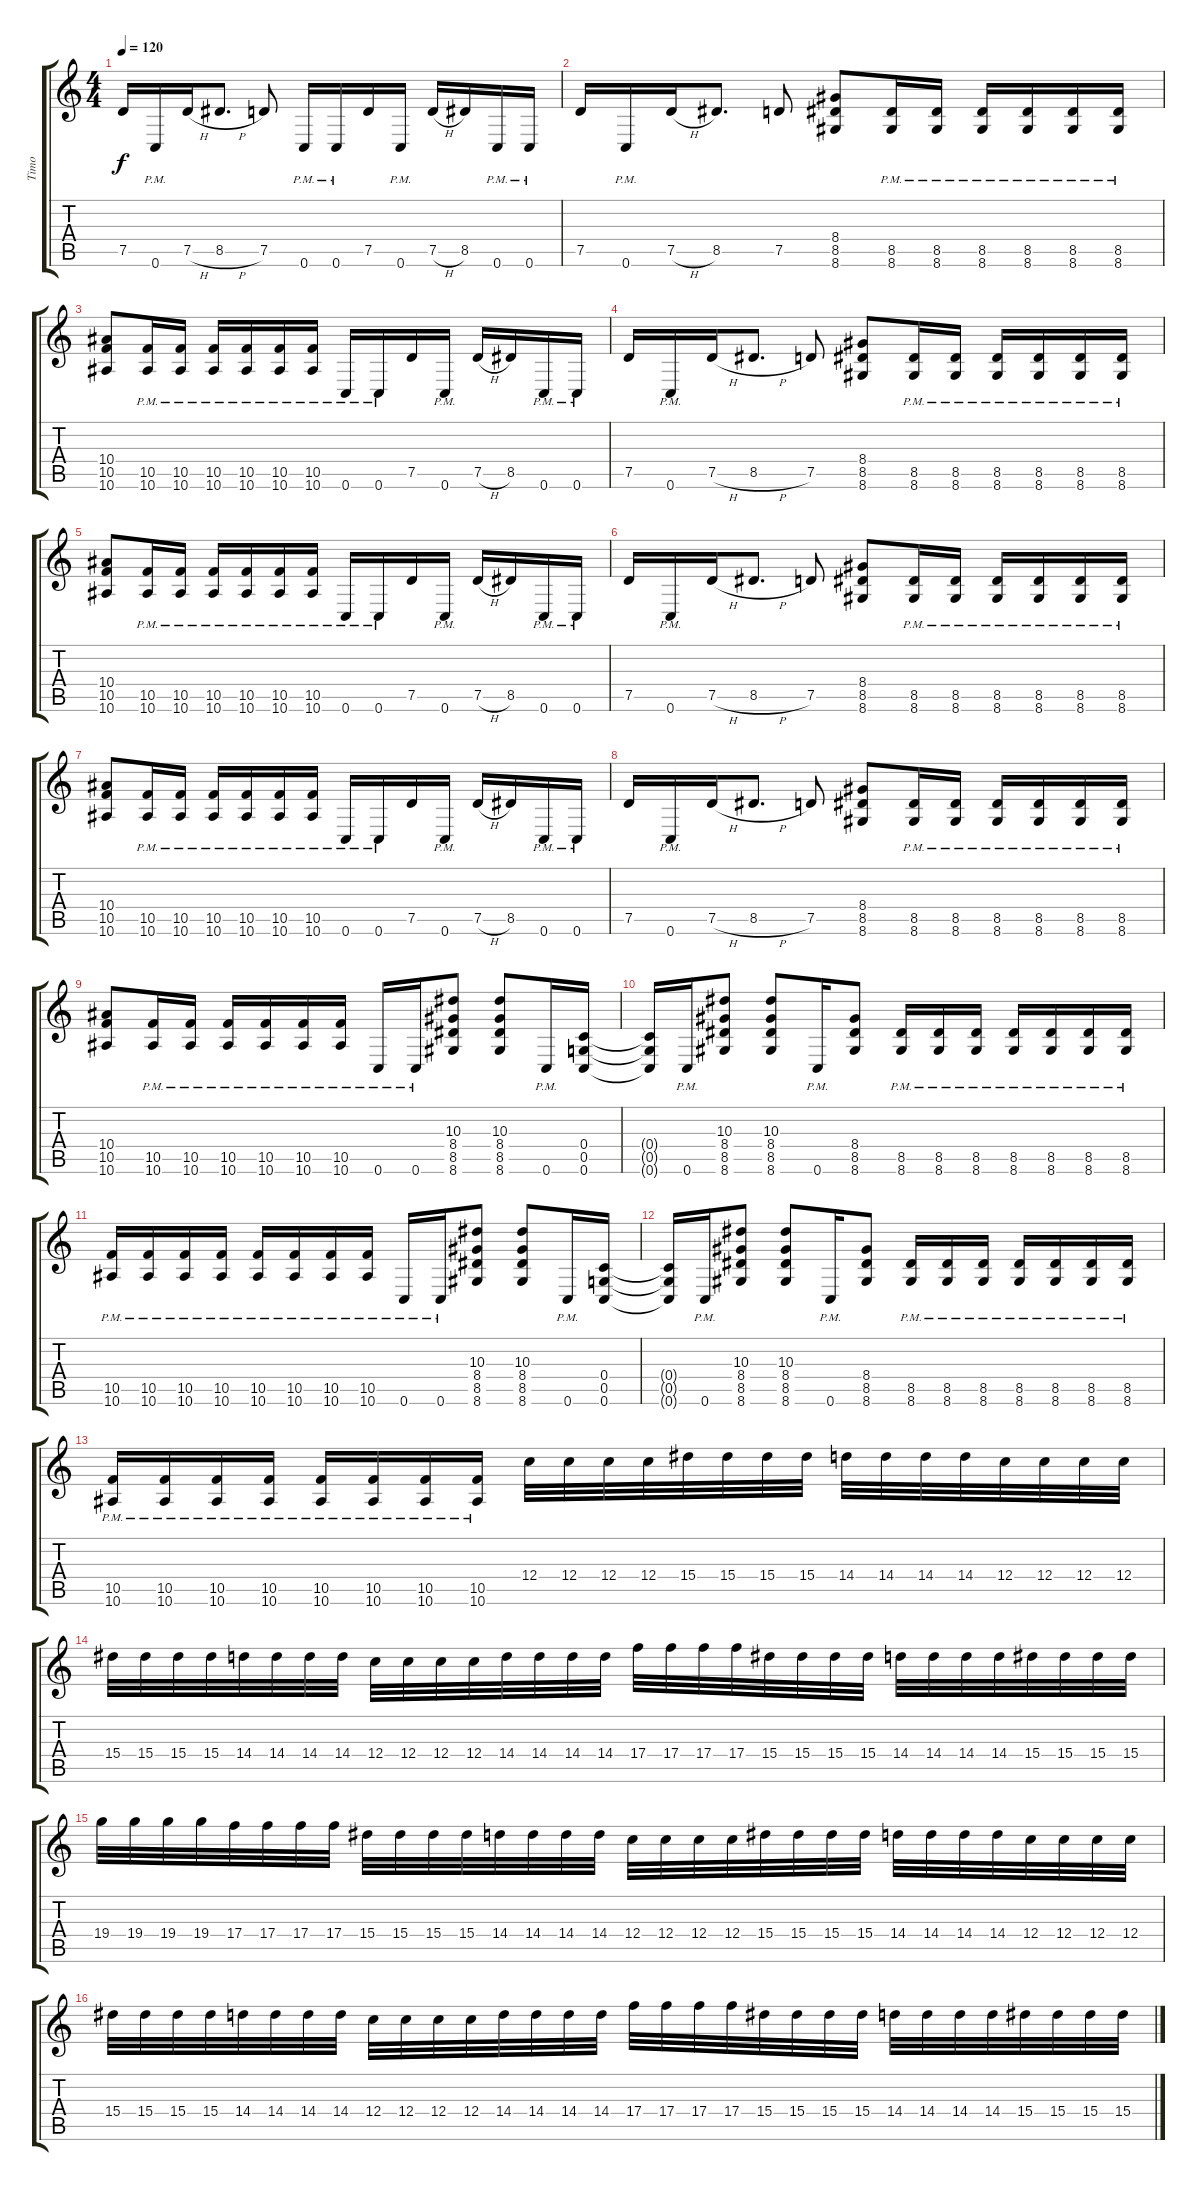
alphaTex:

\track ("Timo" "Timo") {instrument distortionguitar}
\staff {score tabs}
\tuning (D4 A3 F3 C3 G2 C2) {hide}
\ts (4 4)
\tempo 120
\clef g2
\ks c
7.5.16{dy f} 0.6{pm}.16 7.5{h}.16 8.5{h}.8{d} 7.5.8 0.6{pm}.16 0.6{pm}.16 7.5.16 0.6{pm}.16 7.5{h}.16 8.5.16 0.6{pm}.16 0.6{pm}.16 |
7.5.16 0.6{pm}.16 7.5{h}.16 8.5.8{d} 7.5.8 (8.4 8.5 8.6).8 (8.5{pm} 8.6{pm}).16 (8.5{pm} 8.6{pm}).16 (8.5{pm} 8.6{pm}).16 (8.5{pm} 8.6{pm}).16 (8.5{pm} 8.6{pm}).16 (8.5{pm} 8.6{pm}).16 |
(10.4 10.5 10.6).8 (10.5{pm} 10.6{pm}).16 (10.5{pm} 10.6{pm}).16 (10.5{pm} 10.6{pm}).16 (10.5{pm} 10.6{pm}).16 (10.5{pm} 10.6{pm}).16 (10.5{pm} 10.6{pm}).16 0.6{pm}.16 0.6{pm}.16 7.5.16 0.6{pm}.16 7.5{h}.16 8.5.16 0.6{pm}.16 0.6{pm}.16 |
7.5.16 0.6{pm}.16 7.5{h}.16 8.5{h}.8{d} 7.5.8 (8.4 8.5 8.6).8 (8.5{pm} 8.6{pm}).16 (8.5{pm} 8.6{pm}).16 (8.5{pm} 8.6{pm}).16 (8.5{pm} 8.6{pm}).16 (8.5{pm} 8.6{pm}).16 (8.5{pm} 8.6{pm}).16 |
(10.4 10.5 10.6).8 (10.5{pm} 10.6{pm}).16 (10.5{pm} 10.6{pm}).16 (10.5{pm} 10.6{pm}).16 (10.5{pm} 10.6{pm}).16 (10.5{pm} 10.6{pm}).16 (10.5{pm} 10.6{pm}).16 0.6{pm}.16 0.6{pm}.16 7.5.16 0.6{pm}.16 7.5{h}.16 8.5.16 0.6{pm}.16 0.6{pm}.16 |
7.5.16 0.6{pm}.16 7.5{h}.16 8.5{h}.8{d} 7.5.8 (8.4 8.5 8.6).8 (8.5{pm} 8.6{pm}).16 (8.5{pm} 8.6{pm}).16 (8.5{pm} 8.6{pm}).16 (8.5{pm} 8.6{pm}).16 (8.5{pm} 8.6{pm}).16 (8.5{pm} 8.6{pm}).16 |
(10.4 10.5 10.6).8 (10.5{pm} 10.6{pm}).16 (10.5{pm} 10.6{pm}).16 (10.5{pm} 10.6{pm}).16 (10.5{pm} 10.6{pm}).16 (10.5{pm} 10.6{pm}).16 (10.5{pm} 10.6{pm}).16 0.6{pm}.16 0.6{pm}.16 7.5.16 0.6{pm}.16 7.5{h}.16 8.5.16 0.6{pm}.16 0.6{pm}.16 |
7.5.16 0.6{pm}.16 7.5{h}.16 8.5{h}.8{d} 7.5.8 (8.4 8.5 8.6).8 (8.5{pm} 8.6{pm}).16 (8.5{pm} 8.6{pm}).16 (8.5{pm} 8.6{pm}).16 (8.5{pm} 8.6{pm}).16 (8.5{pm} 8.6{pm}).16 (8.5{pm} 8.6{pm}).16 |
(10.4 10.5 10.6).8 (10.5{pm} 10.6{pm}).16 (10.5{pm} 10.6{pm}).16 (10.5{pm} 10.6{pm}).16 (10.5{pm} 10.6{pm}).16 (10.5{pm} 10.6{pm}).16 (10.5{pm} 10.6{pm}).16 0.6{pm}.16 0.6{pm}.16 (10.3 8.4 8.5 8.6).8 (10.3 8.4 8.5 8.6).8 0.6{pm}.16 (0.4 0.5 0.6).16 |
(0.4{t} 0.5{t} 0.6{t}).16 0.6{pm}.16 (10.3 8.4 8.5 8.6).8 (10.3 8.4 8.5 8.6).8 0.6{pm}.16 (8.4 8.5 8.6).8 (8.5{pm} 8.6{pm}).16 (8.5{pm} 8.6{pm}).16 (8.5{pm} 8.6{pm}).16 (8.5{pm} 8.6{pm}).16 (8.5{pm} 8.6{pm}).16 (8.5{pm} 8.6{pm}).16 (8.5{pm} 8.6{pm}).16 |
(10.5{pm} 10.6{pm}).16 (10.5{pm} 10.6{pm}).16 (10.5{pm} 10.6{pm}).16 (10.5{pm} 10.6{pm}).16 (10.5{pm} 10.6{pm}).16 (10.5{pm} 10.6{pm}).16 (10.5{pm} 10.6{pm}).16 (10.5{pm} 10.6{pm}).16 0.6{pm}.16 0.6{pm}.16 (10.3 8.4 8.5 8.6).8 (10.3 8.4 8.5 8.6).8 0.6{pm}.16 (0.4 0.5 0.6).16 |
(0.4{t} 0.5{t} 0.6{t}).16 0.6{pm}.16 (10.3 8.4 8.5 8.6).8 (10.3 8.4 8.5 8.6).8 0.6{pm}.16 (8.4 8.5 8.6).8 (8.5{pm} 8.6{pm}).16 (8.5{pm} 8.6{pm}).16 (8.5{pm} 8.6{pm}).16 (8.5{pm} 8.6{pm}).16 (8.5{pm} 8.6{pm}).16 (8.5{pm} 8.6{pm}).16 (8.5{pm} 8.6{pm}).16 |
(10.5{pm} 10.6{pm}).16 (10.5{pm} 10.6{pm}).16 (10.5{pm} 10.6{pm}).16 (10.5{pm} 10.6{pm}).16 (10.5{pm} 10.6{pm}).16 (10.5{pm} 10.6{pm}).16 (10.5{pm} 10.6{pm}).16 (10.5{pm} 10.6{pm}).16 12.4.32 12.4.32 12.4.32 12.4.32 15.4.32 15.4.32 15.4.32 15.4.32 14.4.32 14.4.32 14.4.32 14.4.32 12.4.32 12.4.32 12.4.32 12.4.32 |
15.4.32 15.4.32 15.4.32 15.4.32 14.4.32 14.4.32 14.4.32 14.4.32 12.4.32 12.4.32 12.4.32 12.4.32 14.4.32 14.4.32 14.4.32 14.4.32 17.4.32 17.4.32 17.4.32 17.4.32 15.4.32 15.4.32 15.4.32 15.4.32 14.4.32 14.4.32 14.4.32 14.4.32 15.4.32 15.4.32 15.4.32 15.4.32 |
19.4.32 19.4.32 19.4.32 19.4.32 17.4.32 17.4.32 17.4.32 17.4.32 15.4.32 15.4.32 15.4.32 15.4.32 14.4.32 14.4.32 14.4.32 14.4.32 12.4.32 12.4.32 12.4.32 12.4.32 15.4.32 15.4.32 15.4.32 15.4.32 14.4.32 14.4.32 14.4.32 14.4.32 12.4.32 12.4.32 12.4.32 12.4.32 |
15.4.32 15.4.32 15.4.32 15.4.32 14.4.32 14.4.32 14.4.32 14.4.32 12.4.32 12.4.32 12.4.32 12.4.32 14.4.32 14.4.32 14.4.32 14.4.32 17.4.32 17.4.32 17.4.32 17.4.32 15.4.32 15.4.32 15.4.32 15.4.32 14.4.32 14.4.32 14.4.32 14.4.32 15.4.32 15.4.32 15.4.32 15.4.32
